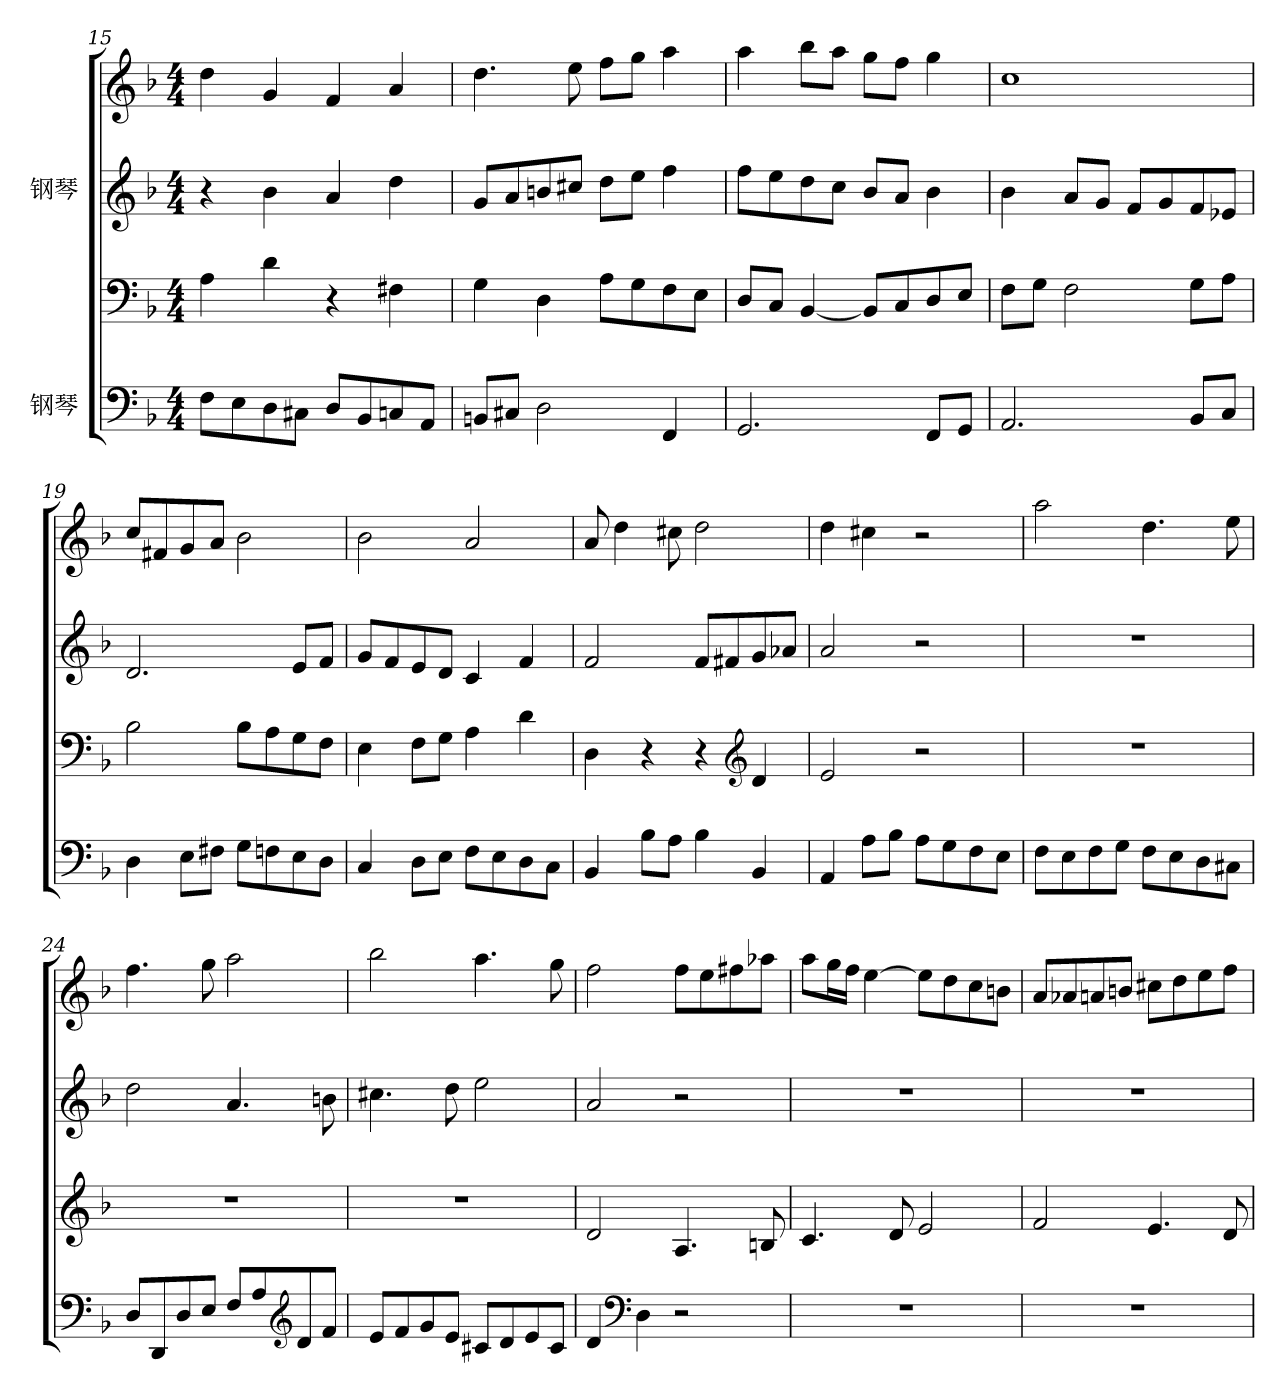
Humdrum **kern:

**kern	**kern	**kern	**kern
*part2	*part2	*part1	*part1
*staff4	*staff3	*staff2	*staff1
*I"钢琴	*	*I"钢琴	*
*clefF4	*clefF4	*clefG2	*clefG2
*k[b-]	*k[b-]	*k[b-]	*k[b-]
*M4/4	*M4/4	*M4/4	*M4/4
=15	=15	=15	=15
8F\L	4A\	4r	4dd\
8E\	.	.	.
8D\	4d\	4b-\	4g/
8C#X\J	.	.	.
8D/L	4r	4a/	4f/
8BB-/	.	.	.
8Cn/	4F#X\	4dd\	4a/
8AA/J	.	.	.
=16	=16	=16	=16
8BBn/L	4G\	8g/L	4.dd\
8C#X/J	.	8a/	.
2D\	4D\	8bn/	.
.	.	8cc#X/J	8ee\
.	8A\L	8dd\L	8ff\L
.	8G\	8ee\J	8gg\J
4FF/	8F\	4ff\	4aa\
.	8E\J	.	.
!!LO:LB:g=z
=17	=17	=17	=17
2.GG/	8D/L	8ff\L	4aa\
.	8C/J	8ee\	.
.	[4BB-/	8dd\	8bb-\L
.	.	8cc\J	8aa\J
.	8BB-/L]	8b-/L	8gg\L
.	8C/	8a/J	8ff\J
8FF/L	8D/	4b-\	4gg\
8GG/J	8E/J	.	.
=18	=18	=18	=18
2.AA/	8F\L	4b-\	1cc
.	8G\J	.	.
.	2F\	8a/L	.
.	.	8g/J	.
.	.	8f/L	.
.	.	8g/	.
8BB-/L	8G\L	8f/	.
8C/J	8A\J	8e-X/J	.
=19	=19	=19	=19
4D\	2B-\	2.d/	8cc/L
.	.	.	8f#X/
8E\L	.	.	8g/
8F#X\J	.	.	8a/J
8G\L	8B-\L	.	2b-\
8Fn\	8A\	.	.
8E\	8G\	8e/L	.
8D\J	8F\J	8f/J	.
=20	=20	=20	=20
4C/	4E\	8g/L	2b-\
.	.	8f/	.
8D\L	8F\L	8e/	.
8E\J	8G\J	8d/J	.
8F\L	4A\	4c/	2a/
8E\	.	.	.
8D\	4d\	4f/	.
8C\J	.	.	.
!!LO:LB:g=z
=21	=21	=21	=21
4BB-/	4D\	2f/	8a/
.	.	.	4dd\
8B-\L	4r	.	.
8A\J	.	.	8cc#X\
4B-\	4r	8f/L	2dd\
.	.	8f#X/	.
*	*clefG2	*	*
4BB-/	4d/	8g/	.
.	.	8a-X/J	.
=22	=22	=22	=22
4AA/	2e/	2a/	4dd\
8A\L	.	.	4cc#X\
8B-\J	.	.	.
8A\L	2r	2r	2r
8G\	.	.	.
8F\	.	.	.
8E\J	.	.	.
=23	=23	=23	=23
8F\L	1r	1r	2aa\
8E\	.	.	.
8F\	.	.	.
8G\J	.	.	.
8F\L	.	.	4.dd\
8E\	.	.	.
8D\	.	.	.
8C#X\J	.	.	8ee\
=24	=24	=24	=24
8D/L	1r	2dd\	4.ff\
8DD/	.	.	.
8D/	.	.	.
8E/J	.	.	8gg\
8F/L	.	4.a/	2aa\
8A/	.	.	.
*clefG2	*	*	*
8d/	.	.	.
8f/J	.	8bn\	.
!!LO:PB:g=z
=25	=25	=25	=25
8e/L	1r	4.cc#X\	2bb-\
8f/	.	.	.
8g/	.	.	.
8e/J	.	8dd\	.
8c#X/L	.	2ee\	4.aa\
8d/	.	.	.
8e/	.	.	.
8c#/J	.	.	8gg\
=26	=26	=26	=26
4d/	2d/	2a/	2ff\
*clefF4	*	*	*
4D\	.	.	.
2r	4.A/	2r	8ff\L
.	.	.	8ee\
.	.	.	8ff#X\
.	8Bn/	.	8aa-X\J
=27	=27	=27	=27
1r	4.c/	1r	8aa\L
.	.	.	16gg\L
.	.	.	16ff\JJ
.	.	.	[4ee\
.	8d/	.	.
.	2e/	.	8ee\L]
.	.	.	8dd\
.	.	.	8cc\
.	.	.	8bn\J
=28	=28	=28	=28
1r	2f/	1r	8a/L
.	.	.	8a-X/
.	.	.	8an/
.	.	.	8bn/J
.	4.e/	.	8cc#X\L
.	.	.	8dd\
.	.	.	8ee\
.	8d/	.	8ff\J
=	=	=	=
*-	*-	*-	*-
